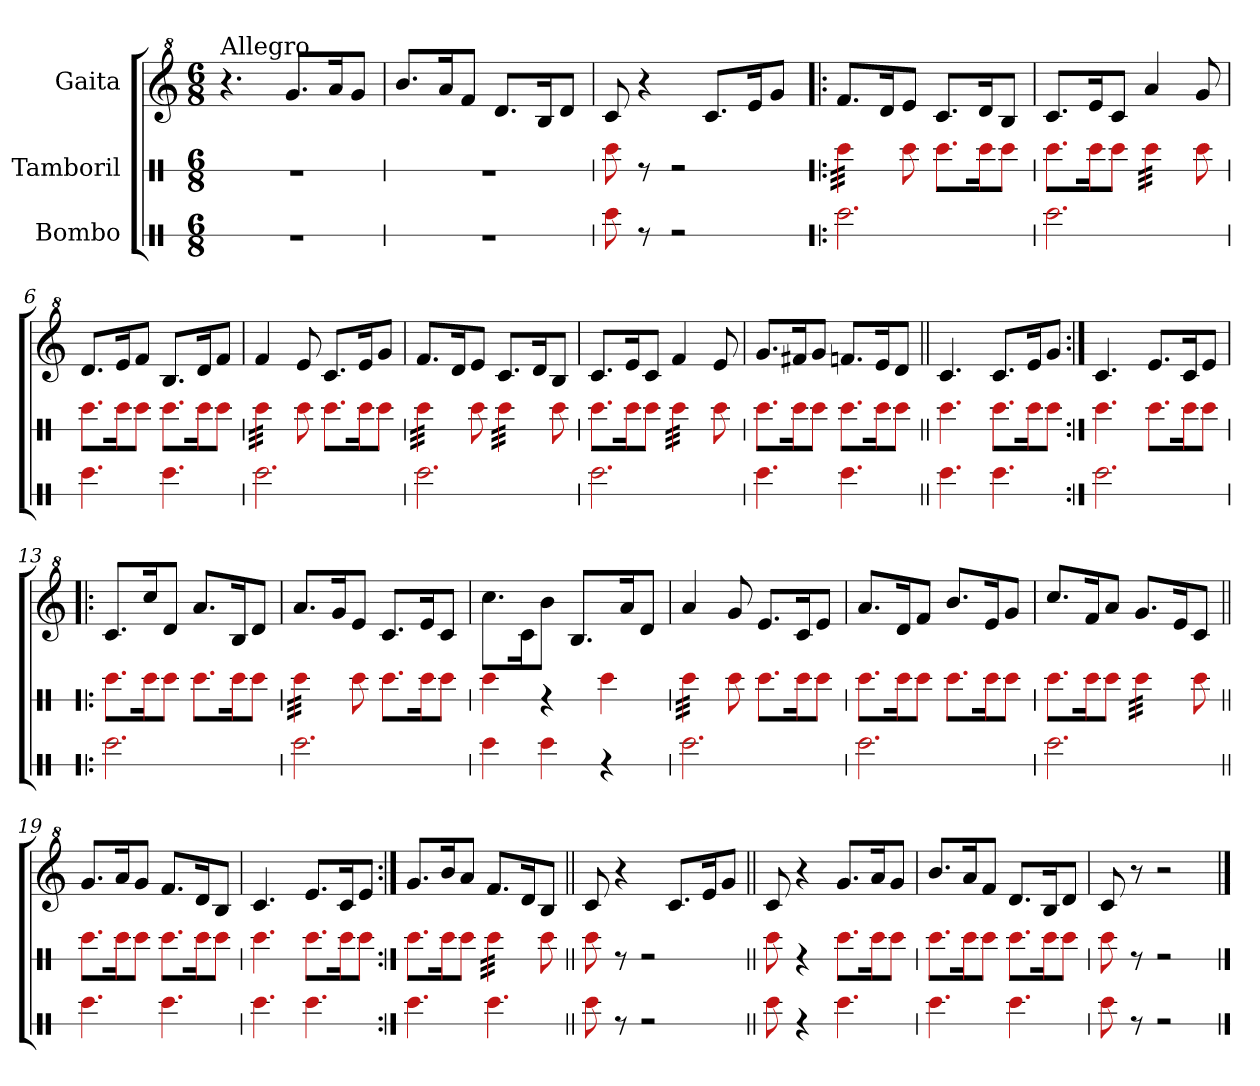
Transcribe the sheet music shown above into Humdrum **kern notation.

**kern	**kern	**kern
*part3	*part2	*part1
*staff3	*staff2	*staff1
*I"Bombo	*I"Tamboril	*I"Gaita
*stria1	*stria1	*
*clefX	*clefX	*clefG^2
*k[]	*k[]	*k[]
*C:	*C:	*C:
*M6/8	*M6/8	*M6/8
=1	=1	=1
!	!	!LO:TX:a:t=Allegro
2.r	2.r	4.r
.	.	8.gg/L
.	.	16aa/K
.	.	8gg/J
=2	=2	=2
2.r	2.r	8.bb/L
.	.	16aa/K
.	.	8ff/J
.	.	8.dd/L
.	.	16b/K
.	.	8dd/J
=3	=3	=3
8b\	8b\	8cc/
8r	8r	4r
2r	2r	.
.	.	8.cc/L
.	.	16ee/K
.	.	8gg/J
=4!|:	=4!|:	=4!|:
*	*tremolo	*
2.b\	32b\LLL	8.ff/L
.	32b\	.
.	32b\	.
.	32b\	.
.	32b\	.
.	32b\	.
.	32b\	16dd/K
.	32b\JJJ	.
*	*Xtremolo	*
.	8b\	8ee/J
.	8.b\L	8.cc/L
.	16b\K	16dd/K
.	8b\J	8b/J
=5	=5	=5
2.b\	8.b\L	8.cc/L
.	16b\K	16ee/K
.	8b\J	8cc/J
*	*tremolo	*
.	32b\LLL	4aa/
.	32b\	.
.	32b\	.
.	32b\	.
.	32b\	.
.	32b\	.
.	32b\	.
.	32b\JJJ	.
*	*Xtremolo	*
.	8b\	8gg/
!!LO:LB:g=z
=6	=6	=6
4.b\	8.b\L	8.dd/L
.	16b\K	16ee/K
.	8b\J	8ff/J
4.b\	8.b\L	8.b/L
.	16b\K	16dd/K
.	8b\J	8ff/J
=7	=7	=7
*	*tremolo	*
2.b\	32b\LLL	4ff/
.	32b\	.
.	32b\	.
.	32b\	.
.	32b\	.
.	32b\	.
.	32b\	.
.	32b\JJJ	.
*	*Xtremolo	*
.	8b\	8ee/
.	8.b\L	8.cc/L
.	16b\K	16ee/K
.	8b\J	8gg/J
=8	=8	=8
*	*tremolo	*
2.b\	32b\LLL	8.ff/L
.	32b\	.
.	32b\	.
.	32b\	.
.	32b\	.
.	32b\	.
.	32b\	16dd/K
.	32b\JJJ	.
*	*Xtremolo	*
.	8b\	8ee/J
*	*tremolo	*
.	32b\LLL	8.cc/L
.	32b\	.
.	32b\	.
.	32b\	.
.	32b\	.
.	32b\	.
.	32b\	16dd/K
.	32b\JJJ	.
*	*Xtremolo	*
.	8b\	8b/J
=9	=9	=9
2.b\	8.b\L	8.cc/L
.	16b\K	16ee/K
.	8b\J	8cc/J
*	*tremolo	*
.	32b\LLL	4ff/
.	32b\	.
.	32b\	.
.	32b\	.
.	32b\	.
.	32b\	.
.	32b\	.
.	32b\JJJ	.
*	*Xtremolo	*
.	8b\	8ee/
=10	=10	=10
4.b\	8.b\L	8.gg/L
.	16b\K	16ff#X/K
.	8b\J	8gg/J
4.b\	8.b\L	8.ffn/L
.	16b\K	16ee/K
.	8b\J	8dd/J
=11||	=11||	=11||
4.b\	4.b\	4.cc/
4.b\	8.b\L	8.cc/L
.	16b\K	16ee/K
.	8b\J	8gg/J
!!LO:LB:g=z
=12:|!	=12:|!	=12:|!
2.b\	4.b\	4.cc/
.	8.b\L	8.ee/L
.	16b\K	16cc/K
.	8b\J	8ee/J
=13!|:	=13!|:	=13!|:
2.b\	8.b\L	8.cc/L
.	16b\K	16ccc/K
.	8b\J	8dd/J
.	8.b\L	8.aa/L
.	16b\K	16b/K
.	8b\J	8dd/J
=14	=14	=14
*	*tremolo	*
2.b\	32b\LLL	8.aa/L
.	32b\	.
.	32b\	.
.	32b\	.
.	32b\	.
.	32b\	.
.	32b\	16gg/K
.	32b\JJJ	.
*	*Xtremolo	*
.	8b\	8ee/J
.	8.b\L	8.cc/L
.	16b\K	16ee/K
.	8b\J	8cc/J
=15	=15	=15
4b\	4b\	8.ccc\L
.	.	16cc\K
4b\	4r	8bb\J
.	.	8.b/L
4r	4b\	.
.	.	16aa/K
.	.	8dd/J
=16	=16	=16
*	*tremolo	*
2.b\	32b\LLL	4aa/
.	32b\	.
.	32b\	.
.	32b\	.
.	32b\	.
.	32b\	.
.	32b\	.
.	32b\JJJ	.
*	*Xtremolo	*
.	8b\	8gg/
.	8.b\L	8.ee/L
.	16b\K	16cc/K
.	8b\J	8ee/J
=17	=17	=17
2.b\	8.b\L	8.aa/L
.	16b\K	16dd/K
.	8b\J	8ff/J
.	8.b\L	8.bb/L
.	16b\K	16ee/K
.	8b\J	8gg/J
!!LO:PB:g=z
=18	=18	=18
2.b\	8.b\L	8.ccc/L
.	16b\K	16ff/K
.	8b\J	8aa/J
*	*tremolo	*
.	32b\LLL	8.gg/L
.	32b\	.
.	32b\	.
.	32b\	.
.	32b\	.
.	32b\	.
.	32b\	16ee/K
.	32b\JJJ	.
*	*Xtremolo	*
.	8b\	8cc/J
=19||	=19||	=19||
4.b\	8.b\L	8.gg/L
.	16b\K	16aa/K
.	8b\J	8gg/J
4.b\	8.b\L	8.ff/L
.	16b\K	16dd/K
.	8b\J	8b/J
=20	=20	=20
4.b\	4.b\	4.cc/
4.b\	8.b\L	8.ee/L
.	16b\K	16cc/K
.	8b\J	8ee/J
=21:|!	=21:|!	=21:|!
4.b\	8.b\L	8.gg/L
.	16b\K	16bb/K
.	8b\J	8aa/J
*	*tremolo	*
4.b\	32b\LLL	8.ff/L
.	32b\	.
.	32b\	.
.	32b\	.
.	32b\	.
.	32b\	.
.	32b\	16dd/K
.	32b\JJJ	.
*	*Xtremolo	*
.	8b\	8b/J
=22||	=22||	=22||
8b\	8b\	8cc/
8r	8r	4r
2r	2r	.
.	.	8.cc/L
.	.	16ee/K
.	.	8gg/J
=23||	=23||	=23||
8b\	8b\	8cc/
4r	4r	4r
4.b\	8.b\L	8.gg/L
.	16b\K	16aa/K
.	8b\J	8gg/J
!!LO:LB:g=z
=24	=24	=24
4.b\	8.b\L	8.bb/L
.	16b\K	16aa/K
.	8b\J	8ff/J
4.b\	8.b\L	8.dd/L
.	16b\K	16b/K
.	8b\J	8dd/J
=25	=25	=25
8b\	8b\	8cc/
8r	8r	8r
2r	2r	2r
==	==	==
*-	*-	*-
